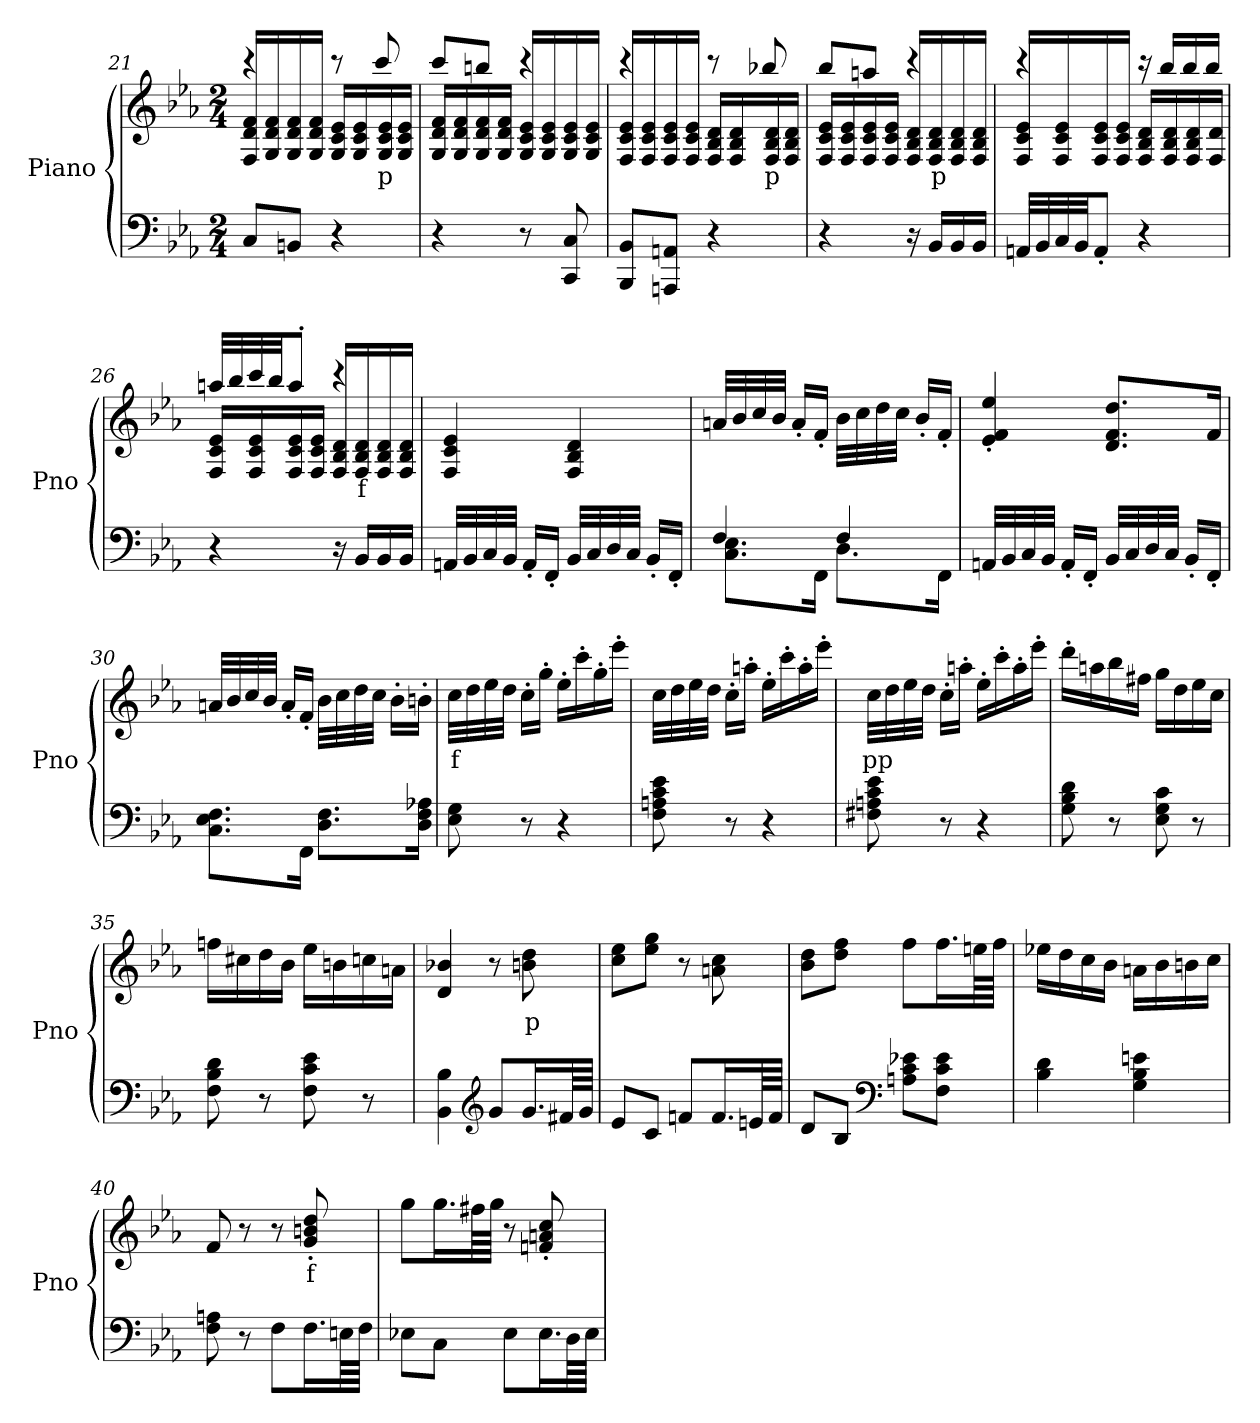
**kern	**kern	**text
*part2	*part1	*part1
*staff2	*staff1	*staff1
*I"Piano	*I"Piano	*
*I'Pno	*I'Pno	*
*clefF4	*clefG2	*
*k[b-e-a-]	*k[b-e-a-]	*
*E-:	*E-:	*
*M2/4	*M2/4	*
=21	=21	=21
*	*^	*
8C/L	4r	16F/ 16d/ 16f/LL	.
.	.	16G/ 16d/ 16f/	.
8BBn/J	.	16G/ 16d/ 16f/	.
.	.	16G/ 16d/ 16f/JJ	.
4r	8r	16G/ 16c/ 16e-/LL	.
.	.	16G/ 16c/ 16e-/	.
!	!	!	!LO:LY:b
.	8ccc/	16G/ 16c/ 16e-/	p
.	.	16G/ 16c/ 16e-/JJ	.
=22	=22	=22	=22
4r	8ccc/L	16G/ 16d/ 16f/LL	.
.	.	16G/ 16d/ 16f/	.
.	8bbn/J	16G/ 16d/ 16f/	.
.	.	16G/ 16d/ 16f/JJ	.
8r	4r	16G/ 16c/ 16e-/LL	.
.	.	16G/ 16c/ 16e-/	.
8CC/ 8C/	.	16G/ 16c/ 16e-/	.
.	.	16G/ 16c/ 16e-/JJ	.
=23	=23	=23	=23
8BBB-/ 8BB-/L	4r	16F/ 16c/ 16e-/LL	.
.	.	16F/ 16c/ 16e-/	.
8AAAn/ 8AAn/J	.	16F/ 16c/ 16e-/	.
.	.	16F/ 16c/ 16e-/JJ	.
4r	8r	16F/ 16B-/ 16d/LL	.
.	.	16F/ 16B-/ 16d/	.
!	!	!	!LO:LY:b
.	8bb-X/	16F/ 16B-/ 16d/	p
.	.	16F/ 16B-/ 16d/JJ	.
!!LO:PB:g=z	!!
=24	=24	=24	=24
4r	8bb-/L	16F/ 16c/ 16e-/LL	.
.	.	16F/ 16c/ 16e-/	.
.	8aan/J	16F/ 16c/ 16e-/	.
.	.	16F/ 16c/ 16e-/JJ	.
16r	4r	16F/ 16B-/ 16d/LL	.
!	!	!	!LO:LY:b
16BB-/LL	.	16F/ 16B-/ 16d/	p
16BB-/	.	16F/ 16B-/ 16d/	.
16BB-/JJ	.	16F/ 16B-/ 16d/JJ	.
=25	=25	=25	=25
32AAn/LLL	4r	16F/ 16c/ 16e-/LL	.
32BB-/	.	.	.
32C/	.	16F/ 16c/ 16e-/	.
32BB-/JJ	.	.	.
8AA'/J	.	16F/ 16c/ 16e-/	.
.	.	16F/ 16c/ 16e-/JJ	.
4r	16r	16F/ 16B-/ 16d/LL	.
.	16bb-/LL	16F/ 16B-/ 16d/	.
.	16bb-/	16F/ 16B-/ 16d/	.
.	16bb-/JJ	16F/ 16d/JJ	.
=26	=26	=26	=26
4r	32aan/LLL	16F/ 16c/ 16e-/LL	.
.	32bb-/	.	.
.	32ccc/	16F/ 16c/ 16e-/	.
.	32bb-/JJ	.	.
.	8aa'/J	16F/ 16c/ 16e-/	.
.	.	16F/ 16c/ 16e-/JJ	.
16r	4r	16F/ 16B-/ 16d/LL	.
!	!	!	!LO:LY:b
16BB-/LL	.	16F/ 16B-/ 16d/	f
16BB-/	.	16F/ 16B-/ 16d/	.
16BB-/JJ	.	16F/ 16B-/ 16d/JJ	.
*	*v	*v	*
=27	=27	=27
32AAn/LLL	4F/ 4c/ 4e-/	.
32BB-/	.	.
32C/	.	.
32BB-/JJJ	.	.
16AA'/LL	.	.
16FF'/JJ	.	.
32BB-/LLL	4F/ 4B-/ 4d/	.
32C/	.	.
32D/	.	.
32C/JJJ	.	.
16BB-'/LL	.	.
16FF'/JJ	.	.
!!LO:LB:g=z
=28	=28	=28
*^	*	*
4F/	8.C\ 8.E-\L	32an/LLL	.
.	.	32b-/	.
.	.	32cc/	.
.	.	32b-/JJJ	.
.	.	16a'/LL	.
.	16FF\Jk	16f'/JJ	.
4F/	8.D\L	32b-\LLL	.
.	.	32cc\	.
.	.	32dd\	.
.	.	32cc\JJJ	.
.	.	16b-'/LL	.
.	16FF\Jk	16f'/JJ	.
*v	*v	*	*
=29	=29	=29
32AAn/LLL	4e-/' 4f/' 4ee-/'	.
32BB-/	.	.
32C/	.	.
32BB-/JJJ	.	.
16AA'/LL	.	.
16FF'/JJ	.	.
32BB-/LLL	8.d/ 8.f/ 8.dd/L	.
32C/	.	.
32D/	.	.
32C/JJJ	.	.
16BB-'/LL	.	.
16FF'/JJ	16f/Jk	.
=30	=30	=30
8.C\ 8.E-\ 8.F\L	32an/LLL	.
.	32b-/	.
.	32cc/	.
.	32b-/JJJ	.
.	16a'/LL	.
16FF\Jk	16f'/JJ	.
8.D\ 8.F\L	32b-\LLL	.
.	32cc\	.
.	32dd\	.
.	32cc\JJJ	.
.	16b-'\LL	.
16D\ 16F\ 16A-X\Jk	16bn'\JJ	.
=31	=31	=31
!	!	!LO:LY:b
8E-\ 8G\	32cc\LLL	f
.	32dd\	.
.	32ee-\	.
.	32dd\JJJ	.
8r	16cc'\LL	.
.	16gg'\JJ	.
4r	16ee-'\LL	.
.	16ccc'\	.
.	16gg'\	.
.	16eee-'\JJ	.
!!LO:LB:g=z
=32	=32	=32
8F\ 8An\ 8c\ 8e-\	32cc\LLL	.
.	32dd\	.
.	32ee-\	.
.	32dd\JJJ	.
8r	16cc'\LL	.
.	16aan'\JJ	.
4r	16ee-'\LL	.
.	16ccc'\	.
.	16aa'\	.
.	16eee-'\JJ	.
=33	=33	=33
!	!	!LO:LY:b
8F#X\ 8An\ 8c\ 8e-\	32cc\LLL	pp
.	32dd\	.
.	32ee-\	.
.	32dd\JJJ	.
8r	16cc'\LL	.
.	16aan'\JJ	.
4r	16ee-'\LL	.
.	16ccc'\	.
.	16aa'\	.
.	16eee-'\JJ	.
=34	=34	=34
8G\ 8B-\ 8d\	16ddd'\LL	.
.	16aan\	.
8r	16bb-\	.
.	16ff#X\JJ	.
8E-\ 8G\ 8c\	16gg\LL	.
.	16dd\	.
8r	16ee-\	.
.	16cc\JJ	.
=35	=35	=35
8F\ 8B-\ 8d\	16ffn\LL	.
.	16cc#X\	.
8r	16dd\	.
.	16b-\JJ	.
8F\ 8c\ 8e-\	16ee-\LL	.
.	16bn\	.
8r	16ccn\	.
.	16an\JJ	.
=36	=36	=36
4BB-\ 4B-\	4d/ 4b-X/	.
*clefG2	*	*
8g/L	8r	.
!	!	!LO:LY:b
16.g/L	8bn\ 8dd\	p
64f#X/LL	.	.
64g/JJJJ	.	.
!!LO:LB:g=z
=37	=37	=37
8e-/L	8cc\ 8ee-\L	.
8c/J	8ee-\ 8gg\J	.
8fn/L	8r	.
16.f/L	8an\ 8cc\	.
64en/LL	.	.
64f/JJJJ	.	.
=38	=38	=38
8d/L	8b-\ 8dd\L	.
8B-/J	8dd\ 8ff\J	.
*clefF4	*	*
8An\ 8c\ 8e-X\L	8ff\L	.
8F\ 8c\ 8e-\J	16.ff\L	.
.	64een\LL	.
.	64ff\JJJJ	.
=39	=39	=39
4B-\ 4d\	16ee-X\LL	.
.	16dd\	.
.	16cc\	.
.	16b-\JJ	.
4G\ 4B-\ 4en\	16an\LL	.
.	16b-\	.
.	16bn\	.
.	16cc\JJ	.
=40	=40	=40
8F\ 8An\	8f/	.
8r	8r	.
8F\L	8r	.
!	!	!LO:LY:b
16.F\L	8g/' 8bn/' 8dd/'	f
64En\LL	.	.
64F\JJJJ	.	.
=41	=41	=41
8E-X\L	8gg\L	.
8C\J	16.gg\L	.
.	64ff#X\LL	.
.	64gg\JJJJ	.
8E-\L	8r	.
16.E-\L	8fn/' 8an/' 8cc/'	.
64D\LL	.	.
64E-\JJJJ	.	.
=	=	=
*-	*-	*-
